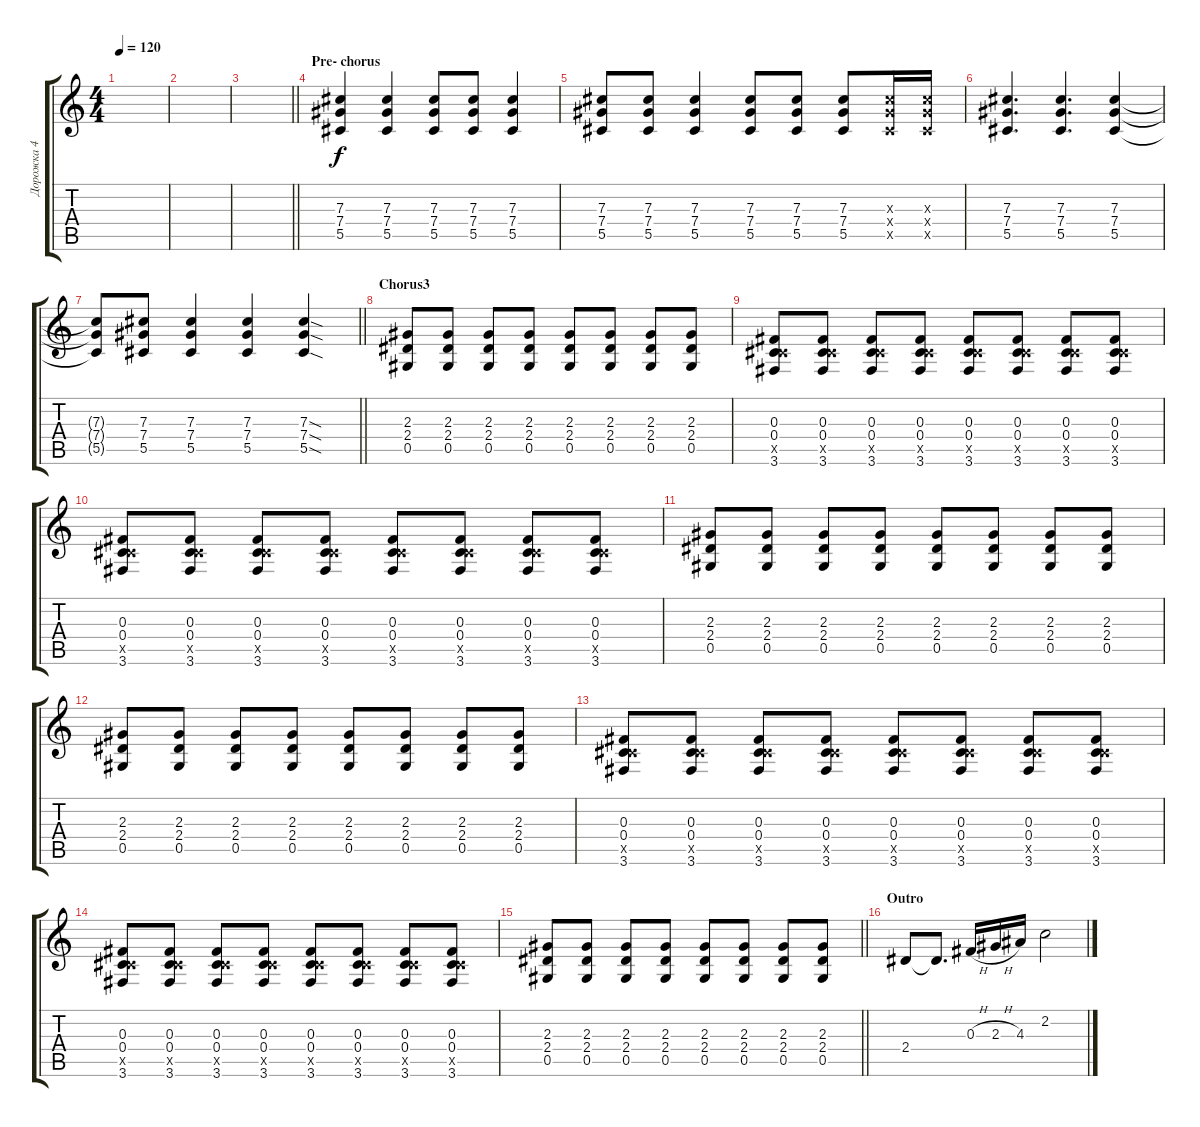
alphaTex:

\track ("Дорожка 4" "Дорожка 4") {instrument distortionguitar}
\staff {score tabs}
\tuning (Eb4 Bb3 Gb3 Db3 Ab2 Eb2) {hide}
\ts (4 4)
\tempo 120
\clef g2
\ks c
|
|
\barLineRight lightlight
|
\section ("" "Pre- chorus")
(7.3 7.4 5.5).4 (7.3 7.4 5.5).4 (7.3 7.4 5.5).8 (7.3 7.4 5.5).8 (7.3 7.4 5.5).4 |
(7.3 7.4 5.5).8 (7.3 7.4 5.5).8 (7.3 7.4 5.5).4 (7.3 7.4 5.5).8 (7.3 7.4 5.5).8 (7.3 7.4 5.5).8 (7.3{x} 7.4{x} 5.5{x}).16 (7.3{x} 7.4{x} 5.5{x}).16 |
(7.3 7.4 5.5).4{d} (7.3 7.4 5.5).4{d} (7.3 7.4 5.5).4 |
\barLineRight lightlight
(7.3{t} 7.4{t} 5.5{t}).8 (7.3 7.4 5.5).8 (7.3 7.4 5.5).4 (7.3 7.4 5.5).4 (7.3{sod} 7.4{sod} 5.5{sod}).4 |
\section ("" "Chorus3")
(2.3 2.4 0.5).8 (2.3 2.4 0.5).8 (2.3 2.4 0.5).8 (2.3 2.4 0.5).8 (2.3 2.4 0.5).8 (2.3 2.4 0.5).8 (2.3 2.4 0.5).8 (2.3 2.4 0.5).8 |
(0.3 0.4 5.5{x} 3.6).8 (0.3 0.4 5.5{x} 3.6).8 (0.3 0.4 5.5{x} 3.6).8 (0.3 0.4 5.5{x} 3.6).8 (0.3 0.4 5.5{x} 3.6).8 (0.3 0.4 5.5{x} 3.6).8 (0.3 0.4 5.5{x} 3.6).8 (0.3 0.4 5.5{x} 3.6).8 |
(0.3 0.4 5.5{x} 3.6).8 (0.3 0.4 5.5{x} 3.6).8 (0.3 0.4 5.5{x} 3.6).8 (0.3 0.4 5.5{x} 3.6).8 (0.3 0.4 5.5{x} 3.6).8 (0.3 0.4 5.5{x} 3.6).8 (0.3 0.4 5.5{x} 3.6).8 (0.3 0.4 5.5{x} 3.6).8 |
(2.3 2.4 0.5).8 (2.3 2.4 0.5).8 (2.3 2.4 0.5).8 (2.3 2.4 0.5).8 (2.3 2.4 0.5).8 (2.3 2.4 0.5).8 (2.3 2.4 0.5).8 (2.3 2.4 0.5).8 |
(2.3 2.4 0.5).8 (2.3 2.4 0.5).8 (2.3 2.4 0.5).8 (2.3 2.4 0.5).8 (2.3 2.4 0.5).8 (2.3 2.4 0.5).8 (2.3 2.4 0.5).8 (2.3 2.4 0.5).8 |
(0.3 0.4 5.5{x} 3.6).8 (0.3 0.4 5.5{x} 3.6).8 (0.3 0.4 5.5{x} 3.6).8 (0.3 0.4 5.5{x} 3.6).8 (0.3 0.4 5.5{x} 3.6).8 (0.3 0.4 5.5{x} 3.6).8 (0.3 0.4 5.5{x} 3.6).8 (0.3 0.4 5.5{x} 3.6).8 |
(0.3 0.4 5.5{x} 3.6).8 (0.3 0.4 5.5{x} 3.6).8 (0.3 0.4 5.5{x} 3.6).8 (0.3 0.4 5.5{x} 3.6).8 (0.3 0.4 5.5{x} 3.6).8 (0.3 0.4 5.5{x} 3.6).8 (0.3 0.4 5.5{x} 3.6).8 (0.3 0.4 5.5{x} 3.6).8 |
\barLineRight lightlight
(2.3 2.4 0.5).8 (2.3 2.4 0.5).8 (2.3 2.4 0.5).8 (2.3 2.4 0.5).8 (2.3 2.4 0.5).8 (2.3 2.4 0.5).8 (2.3 2.4 0.5).8 (2.3 2.4 0.5).8 |
\section ("" "Outro")
2.4.8{volume 14} 2.4{t}.8{d} 0.3{h}.16 2.3{h}.16 4.3.16 2.2.2
